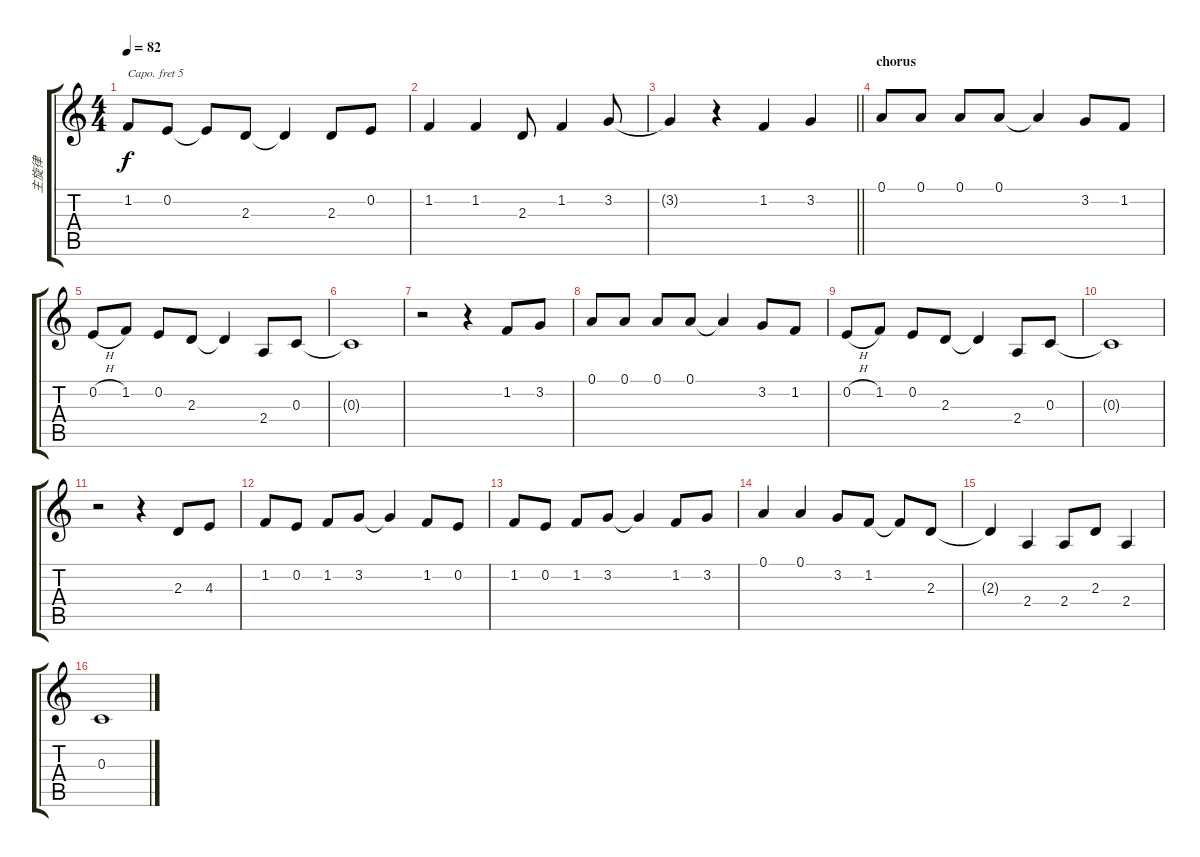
\track ("主旋律" "主旋律") {instrument violin}
\staff {score tabs}
\capo 5
\tuning (E4 B3 G3 D3 A2 E2) {hide}
\ts (4 4)
\tempo 82
\clef g2
\ks c
1.2.8{dy f} 0.2.8 0.2{t}.8 2.3.8 2.3{t}.4 2.3.8 0.2.8 |
1.2.4 1.2.4 2.3.8 1.2.4 3.2.8 |
\barLineRight lightlight
3.2{t}.4 r.4 1.2.4 3.2.4 |
\section ("" "chorus")
0.1.8 0.1.8 0.1.8 0.1.8 0.1{t}.4 3.2.8 1.2.8 |
0.2{h}.8 1.2.8 0.2.8 2.3.8 2.3{t}.4 2.4.8 0.3.8 |
0.3{t}.1 |
r.2 r.4 1.2.8 3.2.8 |
0.1.8 0.1.8 0.1.8 0.1.8 0.1{t}.4 3.2.8 1.2.8 |
0.2{h}.8 1.2.8 0.2.8 2.3.8 2.3{t}.4 2.4.8 0.3.8 |
0.3{t}.1 |
r.2 r.4 2.3.8 4.3.8 |
1.2.8 0.2.8 1.2.8 3.2.8 3.2{t}.4 1.2.8 0.2.8 |
1.2.8 0.2.8 1.2.8 3.2.8 3.2{t}.4 1.2.8 3.2.8 |
0.1.4 0.1.4 3.2.8 1.2.8 1.2{t}.8 2.3.8 |
2.3{t}.4 2.4.4 2.4.8 2.3.8 2.4.4 |
0.3.1
